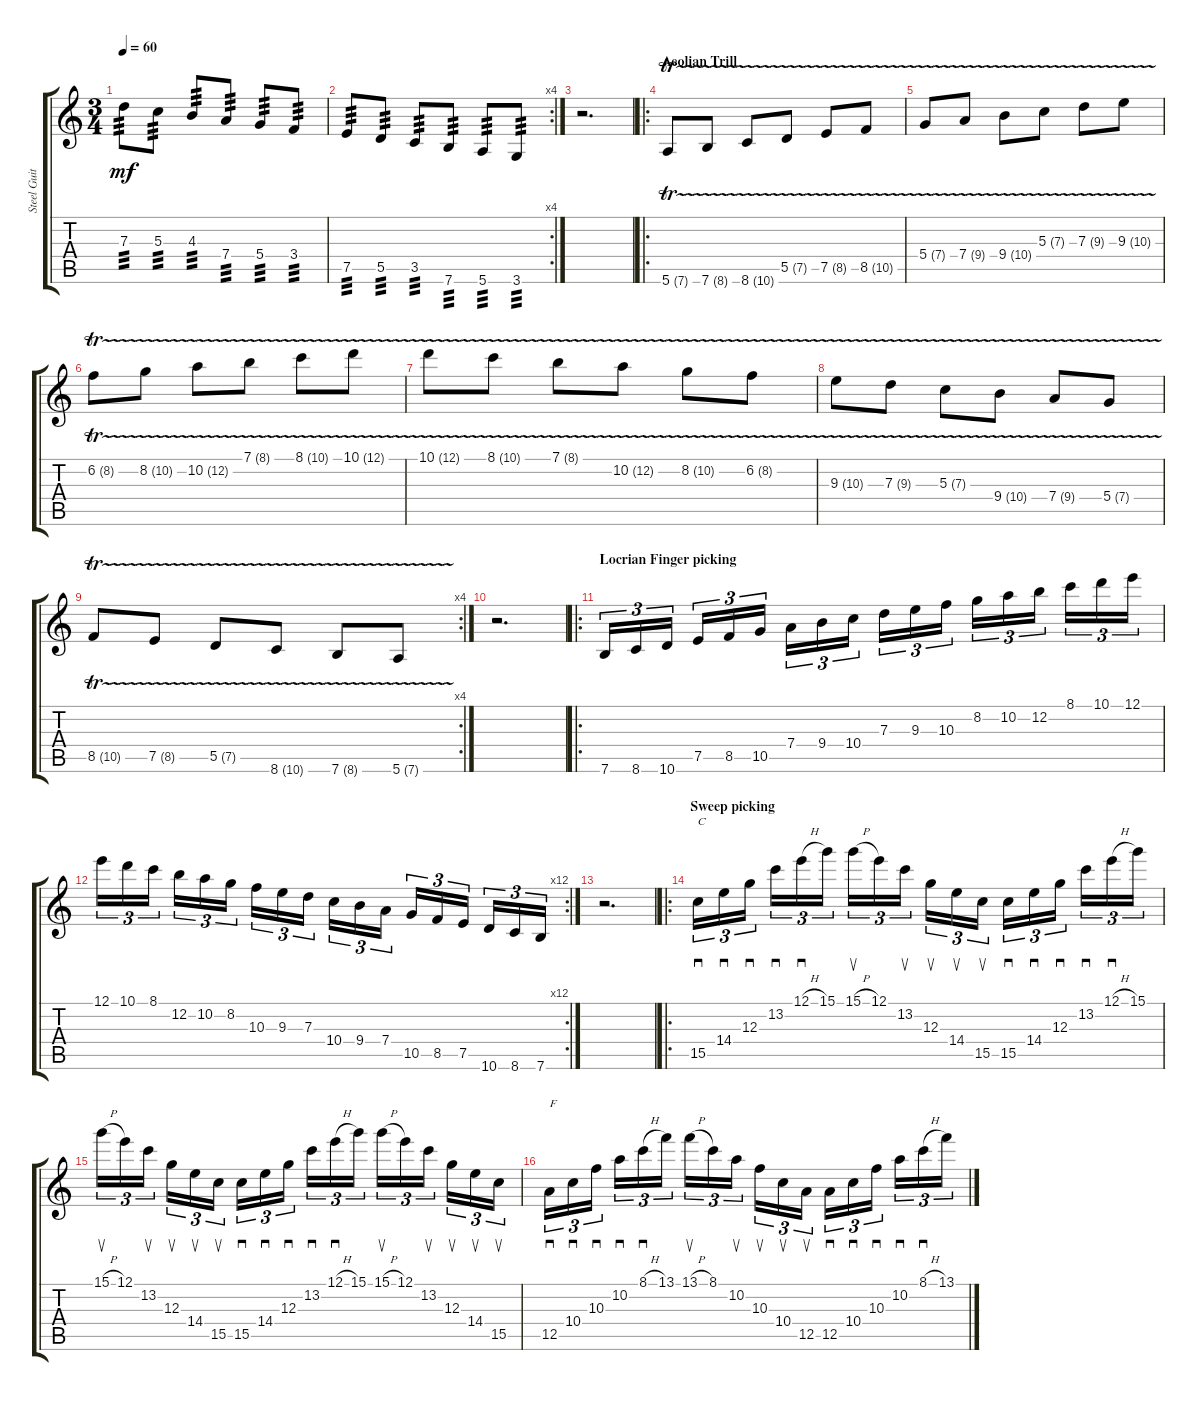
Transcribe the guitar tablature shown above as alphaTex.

\track ("Steel Guitar" "Steel Guit") {instrument acousticguitarsteel}
\staff {score tabs}
\tuning (E4 B3 G3 D3 A2 E2) {hide}
\ts (3 4)
\tempo 60
\clef g2
\ks c
7.3.8{tp 3 dy mf} 5.3.8{tp 3} 4.3.8{tp 3} 7.4.8{tp 3} 5.4.8{tp 3} 3.4.8{tp 3} |
\rc 4
7.5.8{tp 3} 5.5.8{tp 3} 3.5.8{tp 3} 7.6.8{tp 3} 5.6.8{tp 3} 3.6.8{tp 3} |
r.2{d} |
\ro
\section ("" "Aeolian Trill")
5.6{tr (7 32)}.8 7.6{tr (8 32)}.8 8.6{tr (10 32)}.8 5.5{tr (7 32)}.8 7.5{tr (8 32)}.8 8.5{tr (10 32)}.8 |
5.4{tr (7 32)}.8 7.4{tr (9 32)}.8 9.4{tr (10 32)}.8 5.3{tr (7 32)}.8 7.3{tr (9 32)}.8 9.3{tr (10 32)}.8 |
6.2{tr (8 32)}.8 8.2{tr (10 32)}.8 10.2{tr (12 32)}.8 7.1{tr (8 32)}.8 8.1{tr (10 32)}.8 10.1{tr (12 32)}.8 |
10.1{tr (12 32)}.8 8.1{tr (10 32)}.8 7.1{tr (8 32)}.8 10.2{tr (12 32)}.8 8.2{tr (10 32)}.8 6.2{tr (8 32)}.8 |
9.3{tr (10 32)}.8 7.3{tr (9 32)}.8 5.3{tr (7 32)}.8 9.4{tr (10 32)}.8 7.4{tr (9 32)}.8 5.4{tr (7 32)}.8 |
\rc 4
8.5{tr (10 32)}.8 7.5{tr (8 32)}.8 5.5{tr (7 32)}.8 8.6{tr (10 32)}.8 7.6{tr (8 32)}.8 5.6{tr (7 32)}.8 |
r.2{d} |
\ro
\section ("" "Locrian Finger picking")
7.6.16{tu (3 2)} 8.6.16{tu (3 2)} 10.6.16{tu (3 2)} 7.5.16{tu (3 2)} 8.5.16{tu (3 2)} 10.5.16{tu (3 2)} 7.4.16{tu (3 2)} 9.4.16{tu (3 2)} 10.4.16{tu (3 2)} 7.3.16{tu (3 2)} 9.3.16{tu (3 2)} 10.3.16{tu (3 2)} 8.2.16{tu (3 2)} 10.2.16{tu (3 2)} 12.2.16{tu (3 2)} 8.1.16{tu (3 2)} 10.1.16{tu (3 2)} 12.1.16{tu (3 2)} |
\rc 12
12.1.16{tu (3 2)} 10.1.16{tu (3 2)} 8.1.16{tu (3 2)} 12.2.16{tu (3 2)} 10.2.16{tu (3 2)} 8.2.16{tu (3 2)} 10.3.16{tu (3 2)} 9.3.16{tu (3 2)} 7.3.16{tu (3 2)} 10.4.16{tu (3 2)} 9.4.16{tu (3 2)} 7.4.16{tu (3 2)} 10.5.16{tu (3 2)} 8.5.16{tu (3 2)} 7.5.16{tu (3 2)} 10.6.16{tu (3 2)} 8.6.16{tu (3 2)} 7.6.16{tu (3 2)} |
r.2{d} |
\ro
\section ("" "Sweep picking")
15.5.16{sd tu (3 2) txt "C"} 14.4.16{sd tu (3 2)} 12.3.16{sd tu (3 2)} 13.2.16{sd tu (3 2)} 12.1{h}.16{sd tu (3 2)} 15.1.16{tu (3 2)} 15.1{h}.16{su tu (3 2)} 12.1.16{tu (3 2)} 13.2.16{su tu (3 2)} 12.3.16{su tu (3 2)} 14.4.16{su tu (3 2)} 15.5.16{su tu (3 2)} 15.5.16{sd tu (3 2)} 14.4.16{sd tu (3 2)} 12.3.16{sd tu (3 2)} 13.2.16{sd tu (3 2)} 12.1{h}.16{sd tu (3 2)} 15.1.16{tu (3 2)} |
15.1{h}.16{su tu (3 2)} 12.1.16{tu (3 2)} 13.2.16{su tu (3 2)} 12.3.16{su tu (3 2)} 14.4.16{su tu (3 2)} 15.5.16{su tu (3 2)} 15.5.16{sd tu (3 2)} 14.4.16{sd tu (3 2)} 12.3.16{sd tu (3 2)} 13.2.16{sd tu (3 2)} 12.1{h}.16{sd tu (3 2)} 15.1.16{tu (3 2)} 15.1{h}.16{su tu (3 2)} 12.1.16{tu (3 2)} 13.2.16{su tu (3 2)} 12.3.16{su tu (3 2)} 14.4.16{su tu (3 2)} 15.5.16{su tu (3 2)} |
12.5.16{sd tu (3 2) txt "F"} 10.4.16{sd tu (3 2)} 10.3.16{sd tu (3 2)} 10.2.16{sd tu (3 2)} 8.1{h}.16{sd tu (3 2)} 13.1.16{tu (3 2)} 13.1{h}.16{su tu (3 2)} 8.1.16{tu (3 2)} 10.2.16{su tu (3 2)} 10.3.16{su tu (3 2)} 10.4.16{su tu (3 2)} 12.5.16{su tu (3 2)} 12.5.16{sd tu (3 2)} 10.4.16{sd tu (3 2)} 10.3.16{sd tu (3 2)} 10.2.16{sd tu (3 2)} 8.1{h}.16{sd tu (3 2)} 13.1.16{tu (3 2)}
